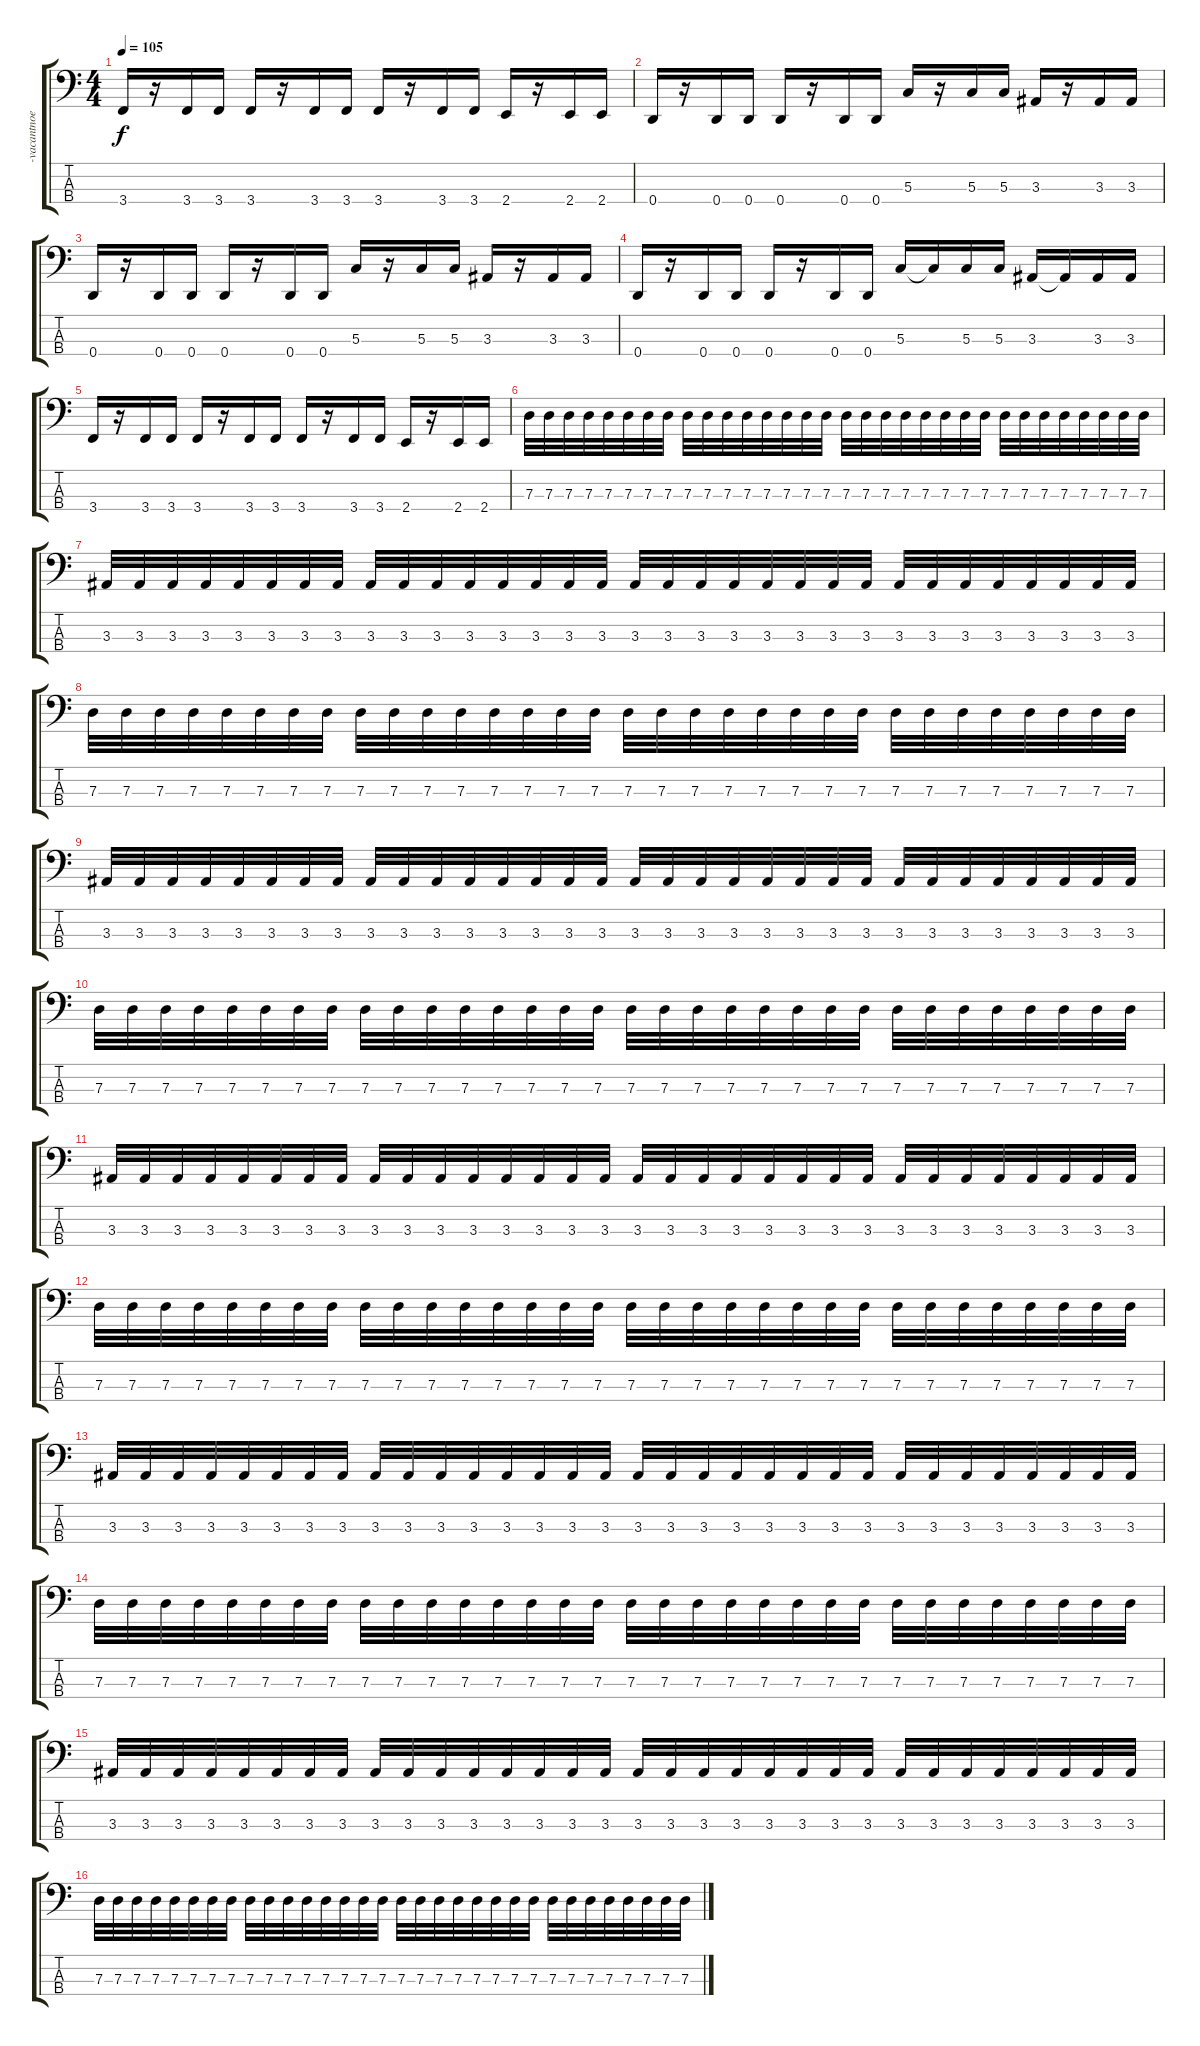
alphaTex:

\track ("-vacantnoe-" "-vacantnoe") {instrument electricbassfinger}
\staff {score tabs}
\tuning (F2 C2 G1 D1) {hide}
\ts (4 4)
\tempo 105
\clef f4
\ks c
3.4.16{dy f} r.16 3.4.16 3.4.16 3.4.16 r.16 3.4.16 3.4.16 3.4.16 r.16 3.4.16 3.4.16 2.4.16 r.16 2.4.16 2.4.16 |
0.4.16 r.16 0.4.16 0.4.16 0.4.16 r.16 0.4.16 0.4.16 5.3.16 r.16 5.3.16 5.3.16 3.3.16 r.16 3.3.16 3.3.16 |
0.4.16 r.16 0.4.16 0.4.16 0.4.16 r.16 0.4.16 0.4.16 5.3.16 r.16 5.3.16 5.3.16 3.3.16 r.16 3.3.16 3.3.16 |
0.4.16 r.16 0.4.16 0.4.16 0.4.16 r.16 0.4.16 0.4.16 5.3.16 5.3{t}.16 5.3.16 5.3.16 3.3.16 3.3{t}.16 3.3.16 3.3.16 |
3.4.16 r.16 3.4.16 3.4.16 3.4.16 r.16 3.4.16 3.4.16 3.4.16 r.16 3.4.16 3.4.16 2.4.16 r.16 2.4.16 2.4.16 |
7.3.32 7.3.32 7.3.32 7.3.32 7.3.32 7.3.32 7.3.32 7.3.32 7.3.32 7.3.32 7.3.32 7.3.32 7.3.32 7.3.32 7.3.32 7.3.32 7.3.32 7.3.32 7.3.32 7.3.32 7.3.32 7.3.32 7.3.32 7.3.32 7.3.32 7.3.32 7.3.32 7.3.32 7.3.32 7.3.32 7.3.32 7.3.32 |
3.3.32 3.3.32 3.3.32 3.3.32 3.3.32 3.3.32 3.3.32 3.3.32 3.3.32 3.3.32 3.3.32 3.3.32 3.3.32 3.3.32 3.3.32 3.3.32 3.3.32 3.3.32 3.3.32 3.3.32 3.3.32 3.3.32 3.3.32 3.3.32 3.3.32 3.3.32 3.3.32 3.3.32 3.3.32 3.3.32 3.3.32 3.3.32 |
7.3.32 7.3.32 7.3.32 7.3.32 7.3.32 7.3.32 7.3.32 7.3.32 7.3.32 7.3.32 7.3.32 7.3.32 7.3.32 7.3.32 7.3.32 7.3.32 7.3.32 7.3.32 7.3.32 7.3.32 7.3.32 7.3.32 7.3.32 7.3.32 7.3.32 7.3.32 7.3.32 7.3.32 7.3.32 7.3.32 7.3.32 7.3.32 |
3.3.32 3.3.32 3.3.32 3.3.32 3.3.32 3.3.32 3.3.32 3.3.32 3.3.32 3.3.32 3.3.32 3.3.32 3.3.32 3.3.32 3.3.32 3.3.32 3.3.32 3.3.32 3.3.32 3.3.32 3.3.32 3.3.32 3.3.32 3.3.32 3.3.32 3.3.32 3.3.32 3.3.32 3.3.32 3.3.32 3.3.32 3.3.32 |
7.3.32 7.3.32 7.3.32 7.3.32 7.3.32 7.3.32 7.3.32 7.3.32 7.3.32 7.3.32 7.3.32 7.3.32 7.3.32 7.3.32 7.3.32 7.3.32 7.3.32 7.3.32 7.3.32 7.3.32 7.3.32 7.3.32 7.3.32 7.3.32 7.3.32 7.3.32 7.3.32 7.3.32 7.3.32 7.3.32 7.3.32 7.3.32 |
3.3.32 3.3.32 3.3.32 3.3.32 3.3.32 3.3.32 3.3.32 3.3.32 3.3.32 3.3.32 3.3.32 3.3.32 3.3.32 3.3.32 3.3.32 3.3.32 3.3.32 3.3.32 3.3.32 3.3.32 3.3.32 3.3.32 3.3.32 3.3.32 3.3.32 3.3.32 3.3.32 3.3.32 3.3.32 3.3.32 3.3.32 3.3.32 |
7.3.32 7.3.32 7.3.32 7.3.32 7.3.32 7.3.32 7.3.32 7.3.32 7.3.32 7.3.32 7.3.32 7.3.32 7.3.32 7.3.32 7.3.32 7.3.32 7.3.32 7.3.32 7.3.32 7.3.32 7.3.32 7.3.32 7.3.32 7.3.32 7.3.32 7.3.32 7.3.32 7.3.32 7.3.32 7.3.32 7.3.32 7.3.32 |
3.3.32 3.3.32 3.3.32 3.3.32 3.3.32 3.3.32 3.3.32 3.3.32 3.3.32 3.3.32 3.3.32 3.3.32 3.3.32 3.3.32 3.3.32 3.3.32 3.3.32 3.3.32 3.3.32 3.3.32 3.3.32 3.3.32 3.3.32 3.3.32 3.3.32 3.3.32 3.3.32 3.3.32 3.3.32 3.3.32 3.3.32 3.3.32 |
7.3.32 7.3.32 7.3.32 7.3.32 7.3.32 7.3.32 7.3.32 7.3.32 7.3.32 7.3.32 7.3.32 7.3.32 7.3.32 7.3.32 7.3.32 7.3.32 7.3.32 7.3.32 7.3.32 7.3.32 7.3.32 7.3.32 7.3.32 7.3.32 7.3.32 7.3.32 7.3.32 7.3.32 7.3.32 7.3.32 7.3.32 7.3.32 |
3.3.32 3.3.32 3.3.32 3.3.32 3.3.32 3.3.32 3.3.32 3.3.32 3.3.32 3.3.32 3.3.32 3.3.32 3.3.32 3.3.32 3.3.32 3.3.32 3.3.32 3.3.32 3.3.32 3.3.32 3.3.32 3.3.32 3.3.32 3.3.32 3.3.32 3.3.32 3.3.32 3.3.32 3.3.32 3.3.32 3.3.32 3.3.32 |
7.3.32 7.3.32 7.3.32 7.3.32 7.3.32 7.3.32 7.3.32 7.3.32 7.3.32 7.3.32 7.3.32 7.3.32 7.3.32 7.3.32 7.3.32 7.3.32 7.3.32 7.3.32 7.3.32 7.3.32 7.3.32 7.3.32 7.3.32 7.3.32 7.3.32 7.3.32 7.3.32 7.3.32 7.3.32 7.3.32 7.3.32 7.3.32
